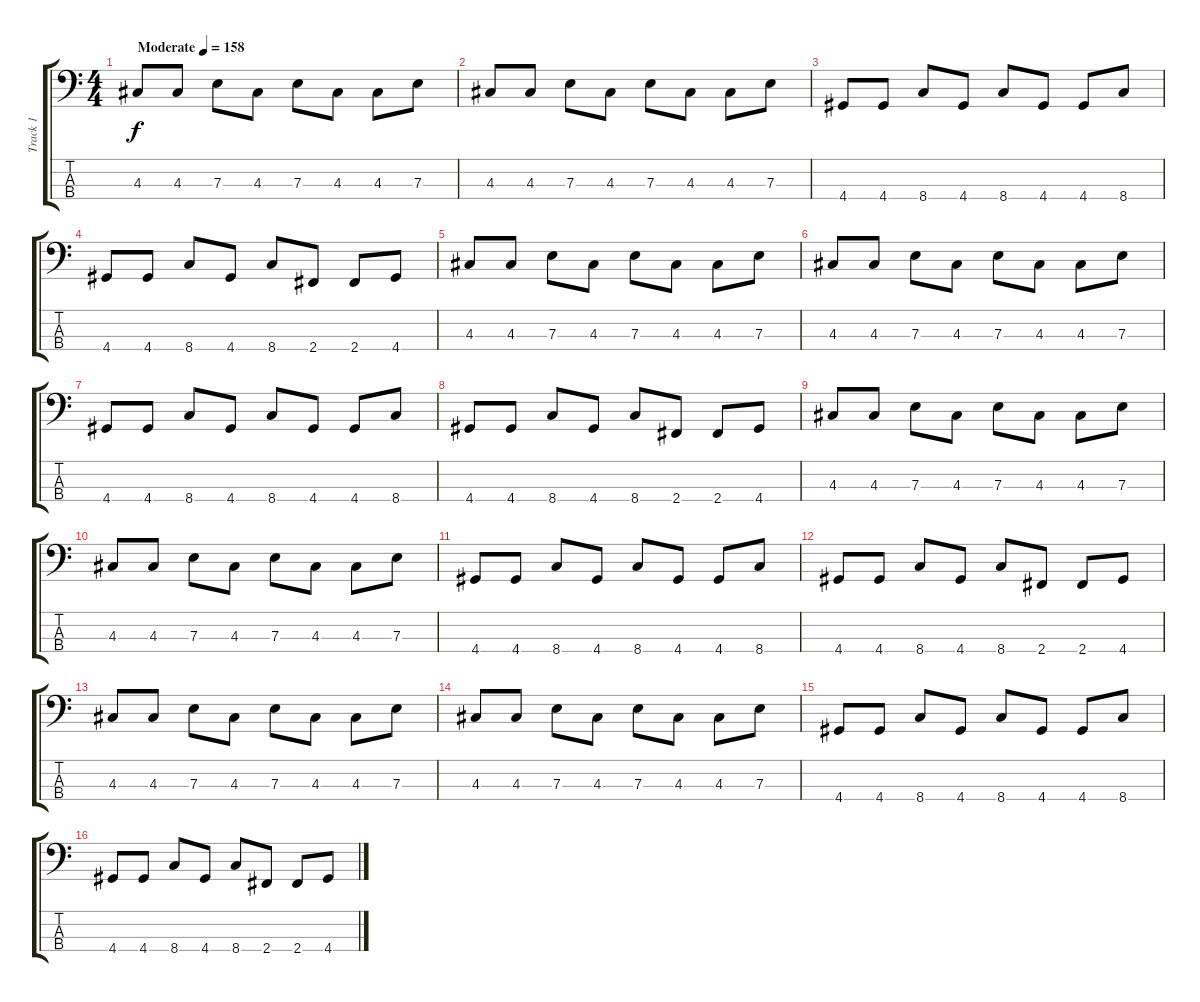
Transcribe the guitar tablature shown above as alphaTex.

\track ("Track 1" "Track 1") {instrument acousticguitarsteel}
\staff {score tabs}
\tuning (G2 D2 A1 E1) {hide}
\ts (4 4)
\tempo (158 "Moderate")
\clef f4
\ks c
4.3.8{dy f instrument acousticguitarsteel} 4.3.8 7.3.8 4.3.8 7.3.8 4.3.8 4.3.8 7.3.8 |
4.3.8 4.3.8 7.3.8 4.3.8 7.3.8 4.3.8 4.3.8 7.3.8 |
4.4.8 4.4.8 8.4.8 4.4.8 8.4.8 4.4.8 4.4.8 8.4.8 |
4.4.8 4.4.8 8.4.8 4.4.8 8.4.8 2.4.8 2.4.8 4.4.8 |
4.3.8 4.3.8 7.3.8 4.3.8 7.3.8 4.3.8 4.3.8 7.3.8 |
4.3.8 4.3.8 7.3.8 4.3.8 7.3.8 4.3.8 4.3.8 7.3.8 |
4.4.8 4.4.8 8.4.8 4.4.8 8.4.8 4.4.8 4.4.8 8.4.8 |
4.4.8 4.4.8 8.4.8 4.4.8 8.4.8 2.4.8 2.4.8 4.4.8 |
4.3.8 4.3.8 7.3.8 4.3.8 7.3.8 4.3.8 4.3.8 7.3.8 |
4.3.8 4.3.8 7.3.8 4.3.8 7.3.8 4.3.8 4.3.8 7.3.8 |
4.4.8 4.4.8 8.4.8 4.4.8 8.4.8 4.4.8 4.4.8 8.4.8 |
4.4.8 4.4.8 8.4.8 4.4.8 8.4.8 2.4.8 2.4.8 4.4.8 |
4.3.8 4.3.8 7.3.8 4.3.8 7.3.8 4.3.8 4.3.8 7.3.8 |
4.3.8 4.3.8 7.3.8 4.3.8 7.3.8 4.3.8 4.3.8 7.3.8 |
4.4.8 4.4.8 8.4.8 4.4.8 8.4.8 4.4.8 4.4.8 8.4.8 |
4.4.8 4.4.8 8.4.8 4.4.8 8.4.8 2.4.8 2.4.8 4.4.8
